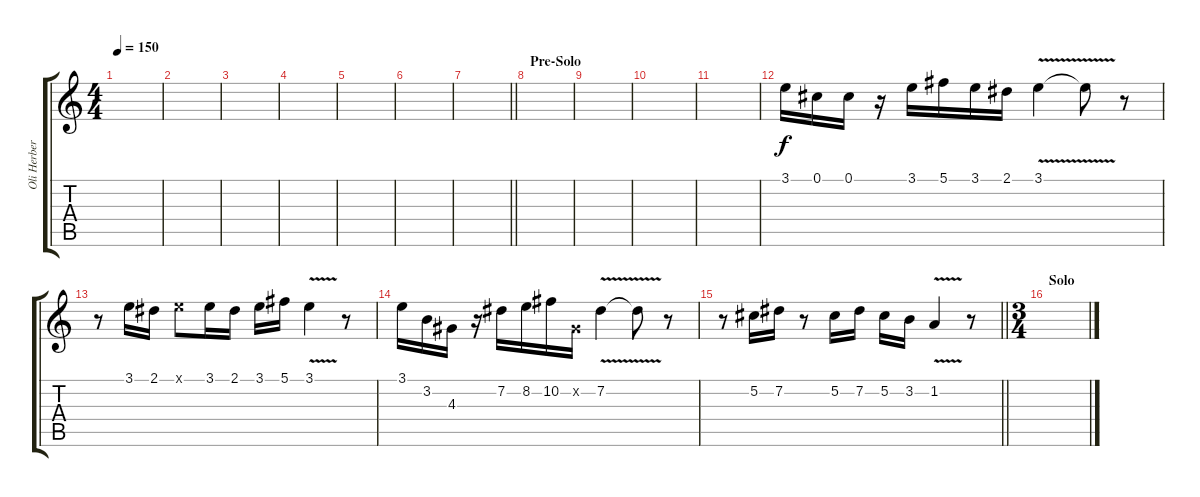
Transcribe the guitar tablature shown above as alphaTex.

\track ("Oli Herbert (Harmony)" "Oli Herber") {instrument overdrivenguitar}
\staff {score tabs}
\tuning (Db4 Ab3 E3 B2 Gb2 Db2) {hide}
\ts (4 4)
\tempo 150
\clef g2
\ks c
|
|
|
|
|
|
\barLineRight lightlight
|
\section ("" "Pre-Solo")
|
|
|
|
3.1.16 0.1.16 0.1.16 r.16 3.1.16 5.1.16 3.1.16 2.1.16 3.1{v}.4 3.1{t}.8 r.8 |
r.8 3.1.16 2.1.16 3.1{x}.8 3.1.16 2.1.16 3.1.16 5.1.16 3.1{v}.4 r.8 |
3.1.16 3.2.16 4.3.16 r.16 7.2.16 8.2.16 10.2.16 0.2{x}.16 7.2{v}.4 7.2{t}.8 r.8 |
\barLineRight lightlight
r.8 5.2.16 7.2.16 r.8 5.2.16 7.2.16 5.2.16 3.2.16 1.2{v}.4 r.8 |
\ts (3 4)
\section ("" "Solo")
